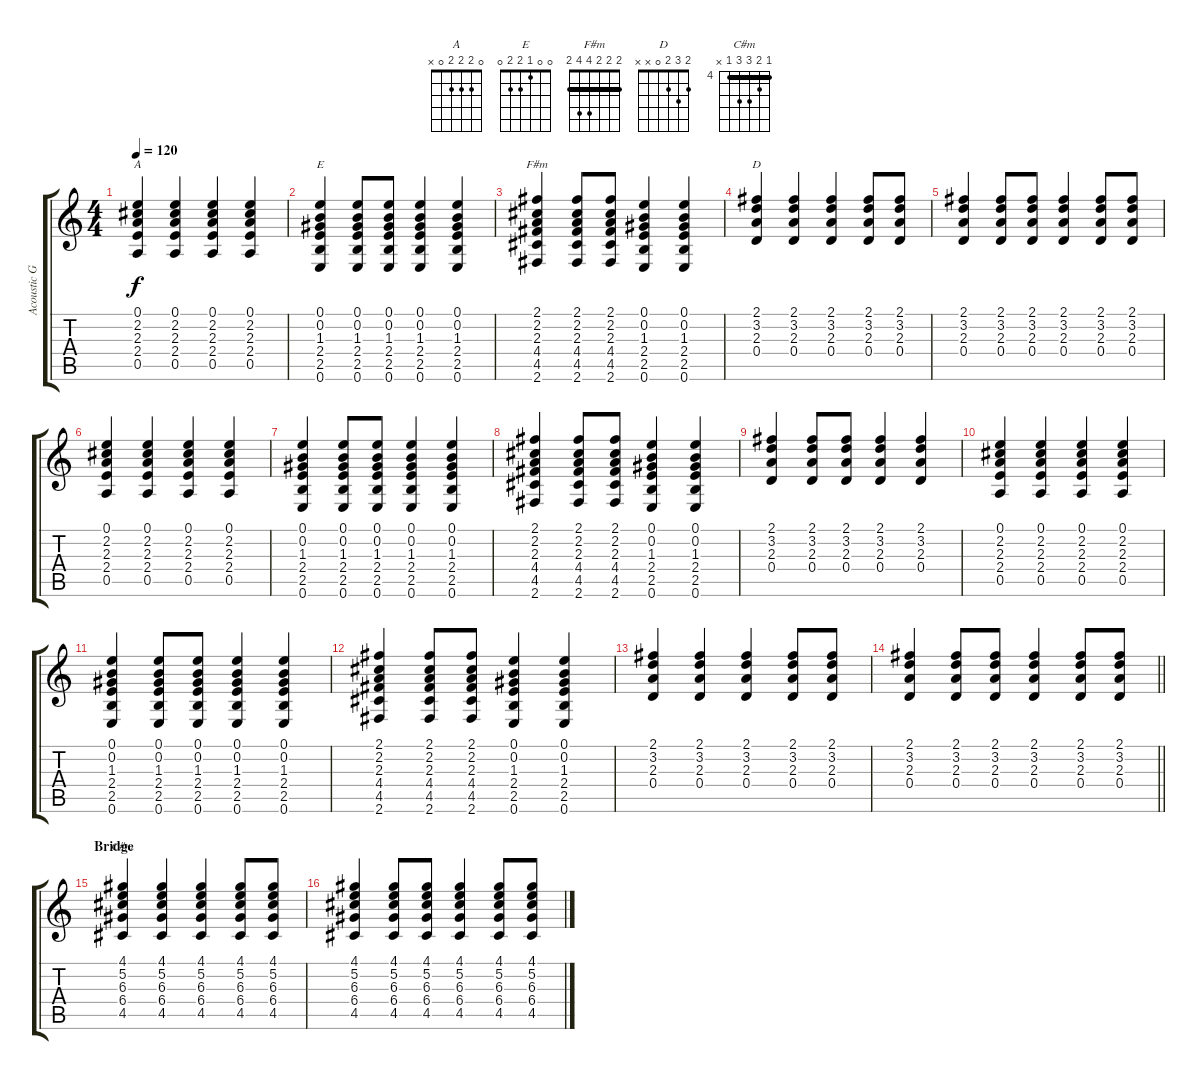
\track ("Acoustic Gtr" "Acoustic G") {instrument acousticguitarnylon}
\staff {score tabs}
\tuning (E4 B3 G3 D3 A2 E2) {hide}
\chord ("A" 0 2 2 2 0 x)
\chord ("E" 0 0 1 2 2 0)
\chord ("F#m" 2 2 2 4 4 2) {barre 2}
\chord ("D" 2 3 2 0 x x)
\chord ("C#m" 4 5 6 6 4 x) {firstfret 4 barre 4}
\ts (4 4)
\tempo 120
\clef g2
\ks c
(0.1 2.2 2.3 2.4 0.5).4{ch "A" dy f} (0.1 2.2 2.3 2.4 0.5).4 (0.1 2.2 2.3 2.4 0.5).4 (0.1 2.2 2.3 2.4 0.5).4 |
(0.1 0.2 1.3 2.4 2.5 0.6).4{ch "E"} (0.1 0.2 1.3 2.4 2.5 0.6).8 (0.1 0.2 1.3 2.4 2.5 0.6).8 (0.1 0.2 1.3 2.4 2.5 0.6).4 (0.1 0.2 1.3 2.4 2.5 0.6).4 |
(2.1 2.2 2.3 4.4 4.5 2.6).4{ch "F#m"} (2.1 2.2 2.3 4.4 4.5 2.6).8 (2.1 2.2 2.3 4.4 4.5 2.6).8 (0.1 0.2 1.3 2.4 2.5 0.6).4 (0.1 0.2 1.3 2.4 2.5 0.6).4 |
(2.1 3.2 2.3 0.4).4{ch "D"} (2.1 3.2 2.3 0.4).4 (2.1 3.2 2.3 0.4).4 (2.1 3.2 2.3 0.4).8 (2.1 3.2 2.3 0.4).8 |
(2.1 3.2 2.3 0.4).4 (2.1 3.2 2.3 0.4).8 (2.1 3.2 2.3 0.4).8 (2.1 3.2 2.3 0.4).4 (2.1 3.2 2.3 0.4).8 (2.1 3.2 2.3 0.4).8 |
(0.1 2.2 2.3 2.4 0.5).4 (0.1 2.2 2.3 2.4 0.5).4 (0.1 2.2 2.3 2.4 0.5).4 (0.1 2.2 2.3 2.4 0.5).4 |
(0.1 0.2 1.3 2.4 2.5 0.6).4 (0.1 0.2 1.3 2.4 2.5 0.6).8 (0.1 0.2 1.3 2.4 2.5 0.6).8 (0.1 0.2 1.3 2.4 2.5 0.6).4 (0.1 0.2 1.3 2.4 2.5 0.6).4 |
(2.1 2.2 2.3 4.4 4.5 2.6).4 (2.1 2.2 2.3 4.4 4.5 2.6).8 (2.1 2.2 2.3 4.4 4.5 2.6).8 (0.1 0.2 1.3 2.4 2.5 0.6).4 (0.1 0.2 1.3 2.4 2.5 0.6).4 |
(2.1 3.2 2.3 0.4).4 (2.1 3.2 2.3 0.4).8 (2.1 3.2 2.3 0.4).8 (2.1 3.2 2.3 0.4).4 (2.1 3.2 2.3 0.4).4 |
(0.1 2.2 2.3 2.4 0.5).4 (0.1 2.2 2.3 2.4 0.5).4 (0.1 2.2 2.3 2.4 0.5).4 (0.1 2.2 2.3 2.4 0.5).4 |
(0.1 0.2 1.3 2.4 2.5 0.6).4 (0.1 0.2 1.3 2.4 2.5 0.6).8 (0.1 0.2 1.3 2.4 2.5 0.6).8 (0.1 0.2 1.3 2.4 2.5 0.6).4 (0.1 0.2 1.3 2.4 2.5 0.6).4 |
(2.1 2.2 2.3 4.4 4.5 2.6).4 (2.1 2.2 2.3 4.4 4.5 2.6).8 (2.1 2.2 2.3 4.4 4.5 2.6).8 (0.1 0.2 1.3 2.4 2.5 0.6).4 (0.1 0.2 1.3 2.4 2.5 0.6).4 |
(2.1 3.2 2.3 0.4).4 (2.1 3.2 2.3 0.4).4 (2.1 3.2 2.3 0.4).4 (2.1 3.2 2.3 0.4).8 (2.1 3.2 2.3 0.4).8 |
\barLineRight lightlight
(2.1 3.2 2.3 0.4).4 (2.1 3.2 2.3 0.4).8 (2.1 3.2 2.3 0.4).8 (2.1 3.2 2.3 0.4).4 (2.1 3.2 2.3 0.4).8 (2.1 3.2 2.3 0.4).8 |
\section ("" "Bridge")
(4.1 5.2 6.3 6.4 4.5).4{ch "C#m"} (4.1 5.2 6.3 6.4 4.5).4 (4.1 5.2 6.3 6.4 4.5).4 (4.1 5.2 6.3 6.4 4.5).8 (4.1 5.2 6.3 6.4 4.5).8 |
(4.1 5.2 6.3 6.4 4.5).4 (4.1 5.2 6.3 6.4 4.5).8 (4.1 5.2 6.3 6.4 4.5).8 (4.1 5.2 6.3 6.4 4.5).4 (4.1 5.2 6.3 6.4 4.5).8 (4.1 5.2 6.3 6.4 4.5).8
